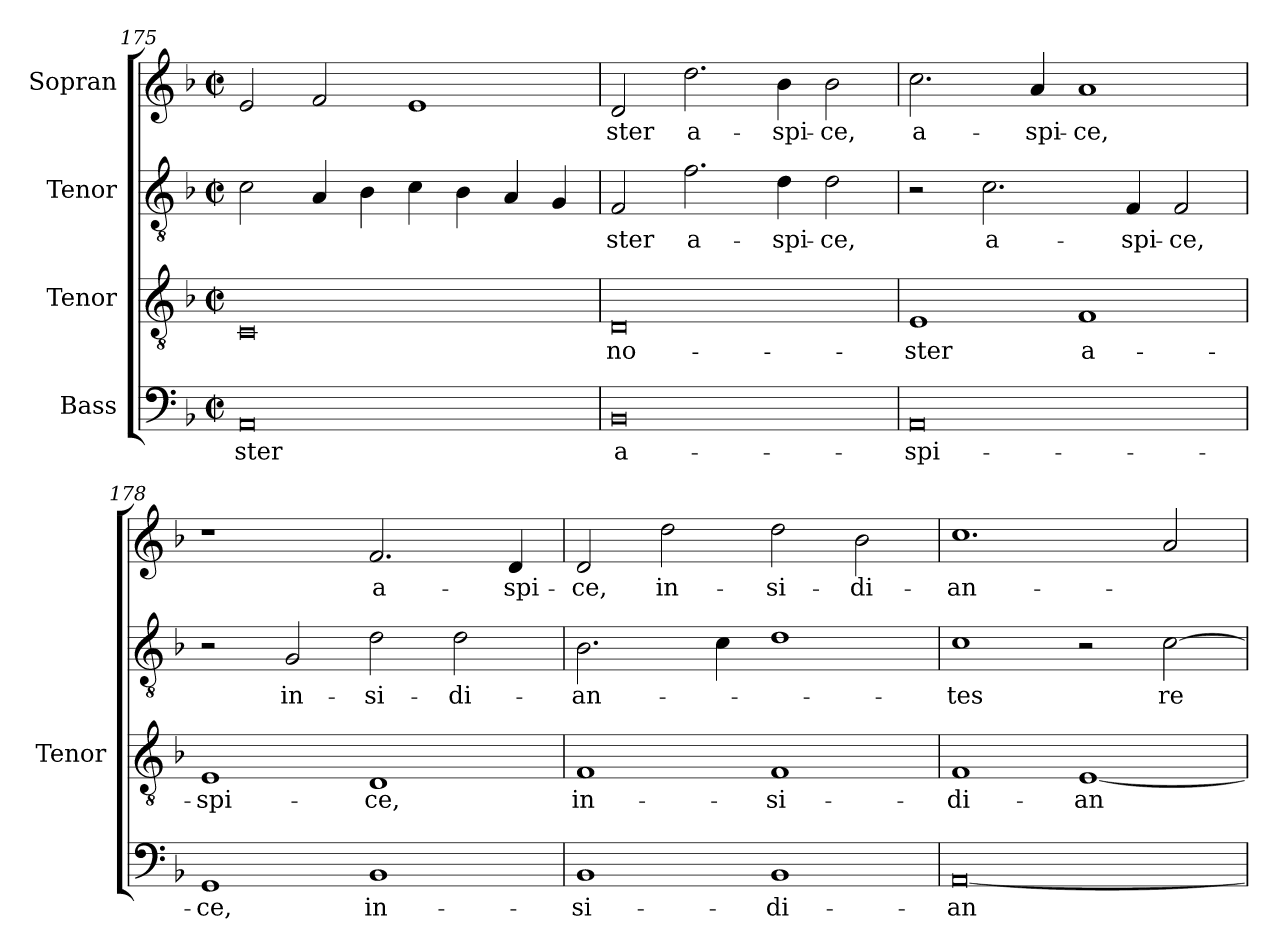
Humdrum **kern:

**kern	**text	**kern	**text	**kern	**text	**kern	**text
*part4	*part4	*part3	*part3	*part2	*part2	*part1	*part1
*staff4	*staff4	*staff3	*staff3	*staff2	*staff2	*staff1	*staff1
*I"Bass	*	*I"Tenor	*	*I"Tenor	*	*I"Sopran	*
*	*	*I'Tenor	*	*	*	*	*
*clefF4	*	*clefGv2	*	*clefGv2	*	*clefG2	*
*	*	*ITrd7c12	*	*ITrd7c12	*	*	*
*k[b-]	*	*k[b-]	*	*k[b-]	*	*k[b-]	*
*F:	*	*F:	*	*F:	*	*F:	*
*M2/2	*	*M2/2	*	*M2/2	*	*M2/2	*
*met(c|)	*	*met(c|)	*	*met(c|)	*	*met(c|)	*
=175	=175	=175	=175	=175	=175	=175	=175
!	!LO:LY:b:color=#000000	!	!	!	!	!	!
0AAi	-ster	0CCi	.	2Ci\	.	2ei/	.
.	.	.	.	4AAi/	.	2fi/	.
.	.	.	.	4BB-i\	.	.	.
.	.	.	.	4Ci\	.	1ei	.
.	.	.	.	4BB-i\	.	.	.
.	.	.	.	4AAi/	.	.	.
.	.	.	.	4GGi/	.	.	.
=176	=176	=176	=176	=176	=176	=176	=176
!	!LO:LY:b:color=#000000	!	!	!	!	!	!
!	!	!	!LO:LY:b:color=#000000	!	!	!	!
!	!	!	!	!	!LO:LY:b:color=#000000	!	!
!	!	!	!	!	!	!	!LO:LY:b:color=#000000
0BB-i	a-	0DDi	no-	2FFi/	-ster	2di/	-ster
!	!	!	!	!	!LO:LY:b:color=#000000	!	!
!	!	!	!	!	!	!	!LO:LY:b:color=#000000
.	.	.	.	2.Fi\	a-	2.ddi\	a-
!	!	!	!	!	!LO:LY:b:color=#000000	!	!
!	!	!	!	!	!	!	!LO:LY:b:color=#000000
.	.	.	.	4Di\	-spi-	4b-i\	-spi-
!	!	!	!	!	!LO:LY:b:color=#000000	!	!
!	!	!	!	!	!	!	!LO:LY:b:color=#000000
.	.	.	.	2Di\	-ce,	2b-i\	-ce,
=177	=177	=177	=177	=177	=177	=177	=177
!	!LO:LY:b:color=#000000	!	!	!	!	!	!
!	!	!	!LO:LY:b:color=#000000	!	!	!	!
!	!	!	!	!	!	!	!LO:LY:b:color=#000000
0AAi	-spi-	1EEi	-ster	2r	.	2.cci\	a-
!	!	!	!	!	!LO:LY:b:color=#000000	!	!
.	.	.	.	2.Ci\	a-	.	.
!	!	!	!	!	!	!	!LO:LY:b:color=#000000
.	.	.	.	.	.	4ai/	-spi-
!	!	!	!LO:LY:b:color=#000000	!	!	!	!
!	!	!	!	!	!	!	!LO:LY:b:color=#000000
.	.	1FFi	a-	.	.	1ai	-ce,
!	!	!	!	!	!LO:LY:b:color=#000000	!	!
.	.	.	.	4FFi/	-spi-	.	.
!	!	!	!	!	!LO:LY:b:color=#000000	!	!
.	.	.	.	2FFi/	-ce,	.	.
=178	=178	=178	=178	=178	=178	=178	=178
!	!LO:LY:b:color=#000000	!	!	!	!	!	!
!	!	!	!LO:LY:b:color=#000000	!	!	!	!
1GGi	-ce,	1EEi	-spi-	2r	.	1r	.
!	!	!	!	!	!LO:LY:b:color=#000000	!	!
.	.	.	.	2GGi/	in-	.	.
!	!LO:LY:b:color=#000000	!	!	!	!	!	!
!	!	!	!LO:LY:b:color=#000000	!	!	!	!
!	!	!	!	!	!LO:LY:b:color=#000000	!	!
!	!	!	!	!	!	!	!LO:LY:b:color=#000000
1BB-i	in-	1DDi	-ce,	2Di\	-si-	2.fi/	a-
!	!	!	!	!	!LO:LY:b:color=#000000	!	!
.	.	.	.	2Di\	-di-	.	.
!	!	!	!	!	!	!	!LO:LY:b:color=#000000
.	.	.	.	.	.	4di/	-spi-
=179	=179	=179	=179	=179	=179	=179	=179
!	!LO:LY:b:color=#000000	!	!	!	!	!	!
!	!	!	!LO:LY:b:color=#000000	!	!	!	!
!	!	!	!	!	!LO:LY:b:color=#000000	!	!
!	!	!	!	!	!	!	!LO:LY:b:color=#000000
1BB-i	-si-	1FFi	in-	2.BB-i\	-an-	2di/	-ce,
!	!	!	!	!	!	!	!LO:LY:b:color=#000000
.	.	.	.	.	.	2ddi\	in-
.	.	.	.	4Ci\	.	.	.
!	!LO:LY:b:color=#000000	!	!	!	!	!	!
!	!	!	!LO:LY:b:color=#000000	!	!	!	!
!	!	!	!	!	!	!	!LO:LY:b:color=#000000
1BB-i	-di-	1FFi	-si-	1Di	.	2ddi\	-si-
!	!	!	!	!	!	!	!LO:LY:b:color=#000000
.	.	.	.	.	.	2b-i\	-di-
!!LO:LB:g=z
=180	=180	=180	=180	=180	=180	=180	=180
!	!LO:LY:b:color=#000000	!	!	!	!	!	!
!	!	!	!LO:LY:b:color=#000000	!	!	!	!
!	!	!	!	!	!LO:LY:b:color=#000000	!	!
!	!	!	!	!	!	!	!LO:LY:b:color=#000000
[<0AAi	-an-	1FFi	-di-	1Ci	-tes	1.cci	-an-
!	!	!	!LO:LY:b:color=#000000	!	!	!	!
.	.	[<1EEi	-an-	2r	.	.	.
!	!	!	!	!	!LO:LY:b:color=#000000	!	!
.	.	.	.	[>2Ci\	re-	2ai/	.
=	=	=	=	=	=	=	=
*-	*-	*-	*-	*-	*-	*-	*-
